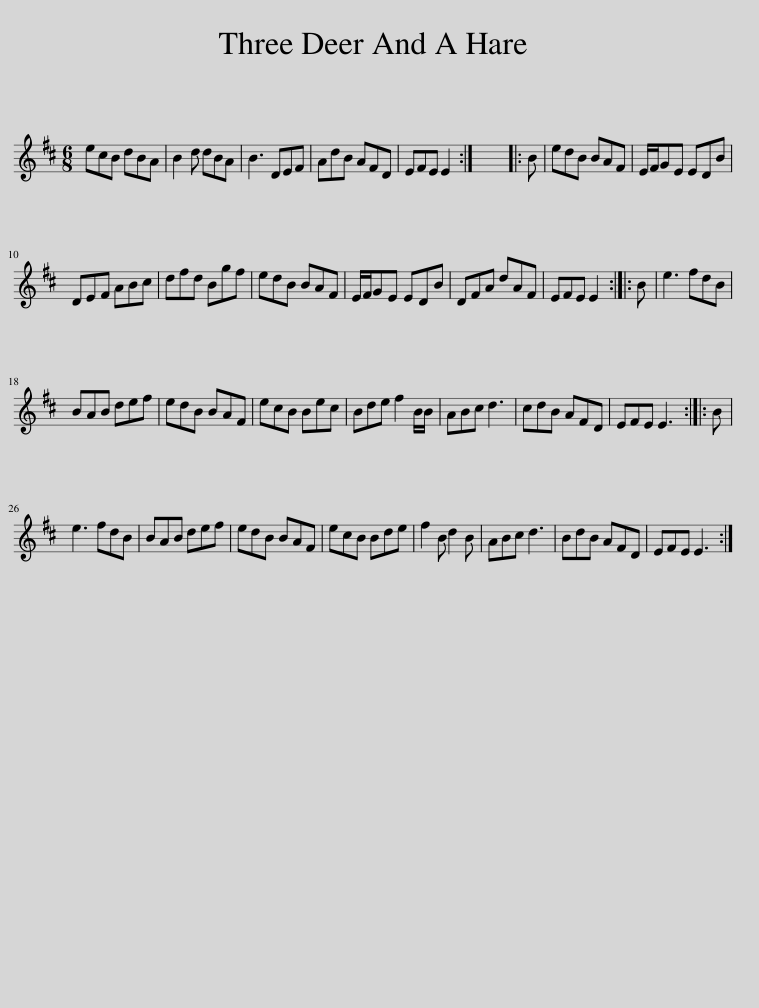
X:1
L:1/8
M:6/8
I:linebreak $
K:D
V:1 treble
V:1
 ecB dBA | B2 d dBA | B3 DEF | AdB AFD | EFE E2 :| %5
 x6 |: B | edB BAF | E/F/GE EDB |$ DEF ABc | %10
 dfd Bgf | edB BAF | E/F/GE EDB | DFA dAF | EFE E2 :: %15
 B | e3 fdB |$ BAB def | edB BAF | ecB Bec | %20
 Bde f2 B/B/ | ABc d3 | cdB AFD | EFE E3 :: B |$ %25
 e3 fdB | BAB def | edB BAF | ecB Bde | f2 B d2 B | %30
 ABc d3 | BdB AFD | EFE E3 :| %33
